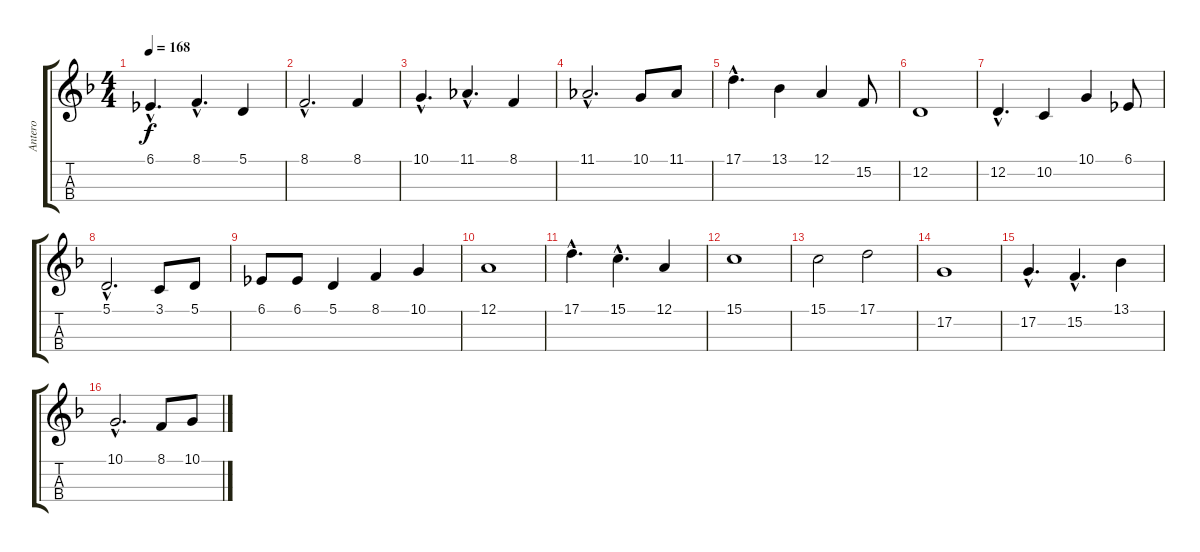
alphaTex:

\track ("Antero" "Antero") {instrument cello}
\staff {score tabs}
\tuning (A3 D3 G2 C2) {hide}
\ts (4 4)
\tempo 168
\clef g2
\ks f
6.1{hac}.4{d dy f} 8.1{hac}.4{d} 5.1.4 |
8.1{hac}.2{d} 8.1.4 |
10.1{hac}.4{d} 11.1{hac}.4{d} 8.1.4 |
11.1{hac}.2{d} 10.1.8 11.1.8 |
17.1{hac}.4{d} 13.1.4 12.1.4 15.2.8 |
12.2.1 |
12.2{hac}.4{d} 10.2.4 10.1.4 6.1.8 |
5.1{hac}.2{d} 3.1.8 5.1.8 |
6.1.8 6.1.8 5.1.4 8.1.4 10.1.4 |
12.1.1 |
17.1{hac}.4{d} 15.1{hac}.4{d} 12.1.4 |
15.1.1 |
15.1.2 17.1.2 |
17.2.1 |
17.2{hac}.4{d} 15.2{hac}.4{d} 13.1.4 |
10.1{hac}.2{d} 8.1.8 10.1.8
